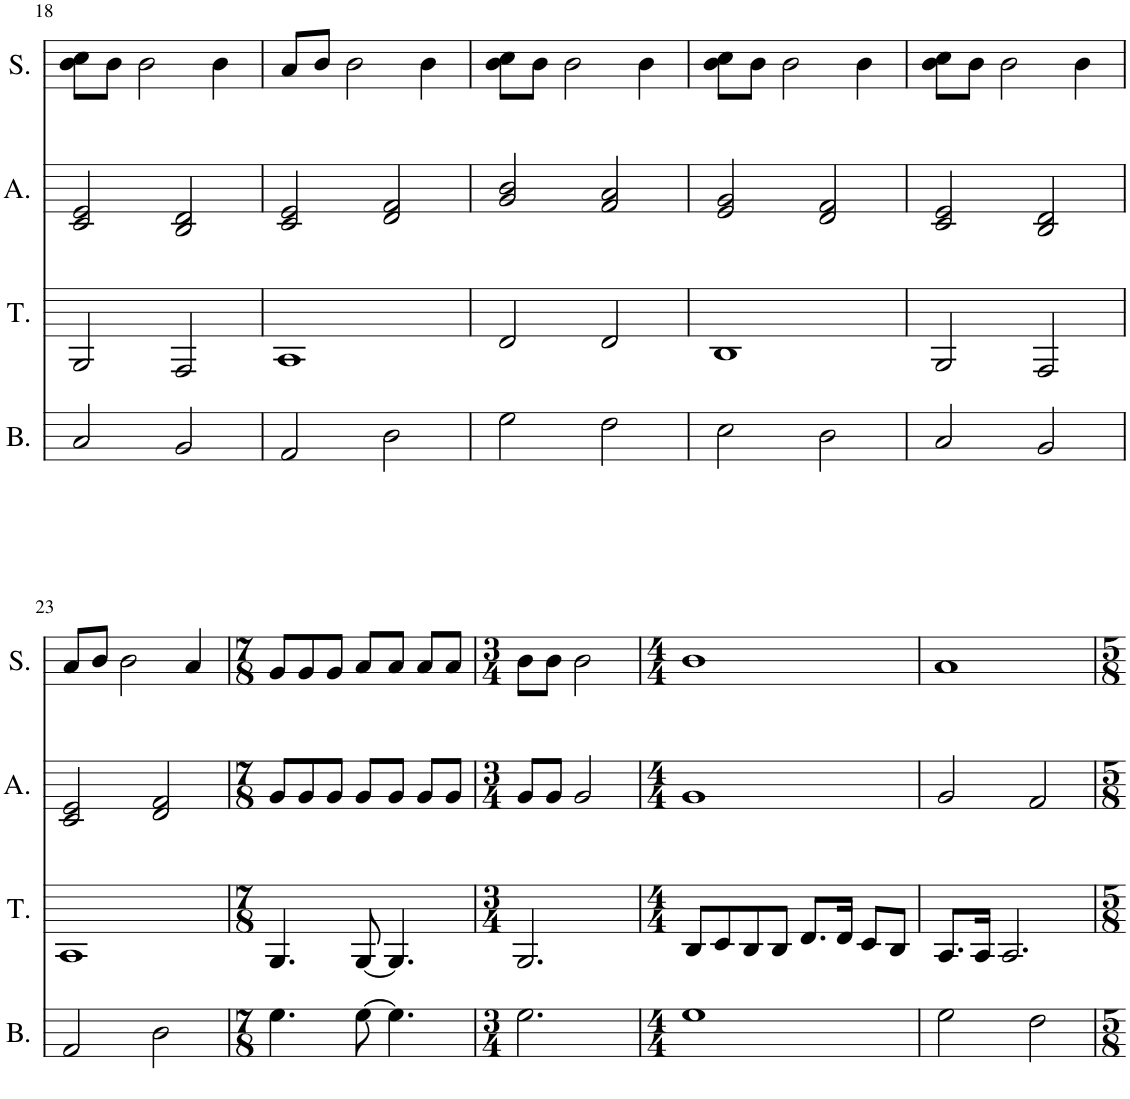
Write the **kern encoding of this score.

**kern	**kern	**kern	**kern
*part4	*part3	*part2	*part1
*staff4	*staff3	*staff2	*staff1
*I"Bass	*I"Tenor	*I"Alto	*I"Soprano
*I'B.	*I'T.	*I'A.	*I'S.
!!LO:PB:g=z
*clefF4	*clefG2	*clefG2	*clefG2
*k[f#]	*k[f#]	*k[f#]	*k[f#]
*M4/4	*M4/4	*M4/4	*M4/4
=18	=18	=18	=18
2C/	2G/	2c/ 2e/	8b\ 8cc\L
.	.	.	8b\J
.	.	.	2b\
2BB/	2F#/	2B/ 2d/	.
.	.	.	4b\
=19	=19	=19	=19
2AA/	1A	2c/ 2e/	8a/L
.	.	.	8b/J
.	.	.	2b\
2D\	.	2d/ 2f#/	.
.	.	.	4b\
=20	=20	=20	=20
2G\	2d/	2g/ 2b/	8b\ 8cc\L
.	.	.	8b\J
.	.	.	2b\
2F#\	2d/	2f#/ 2a/	.
.	.	.	4b\
=21	=21	=21	=21
2E\	1B	2e/ 2g/	8b\ 8cc\L
.	.	.	8b\J
.	.	.	2b\
2D\	.	2d/ 2f#/	.
.	.	.	4b\
=22	=22	=22	=22
2C/	2G/	2c/ 2e/	8b\ 8cc\L
.	.	.	8b\J
.	.	.	2b\
2BB/	2F#/	2B/ 2d/	.
.	.	.	4b\
!!LO:LB:g=z
=23	=23	=23	=23
2AA/	1A	2c/ 2e/	8a/L
.	.	.	8b/J
.	.	.	2b\
2D\	.	2d/ 2f#/	.
.	.	.	4a/
=24	=24	=24	=24
*M7/8	*M7/8	*M7/8	*M7/8
4.G\	4.G/	8g/L	8g/L
.	.	8g/	8g/
.	.	8g/J	8g/J
[8G\	[8G/	8g/L	8a/L
4.G\]	4.G/]	8g/J	8a/J
.	.	8g/L	8a/L
.	.	8g/J	8a/J
=25	=25	=25	=25
*M3/4	*M3/4	*M3/4	*M3/4
2.G\	2.G/	8g/L	8b\L
.	.	8g/J	8b\J
.	.	2g/	2b\
=26	=26	=26	=26
*M4/4	*M4/4	*M4/4	*M4/4
1G	8B/L	1g	1b
.	8c/	.	.
.	8B/	.	.
.	8B/J	.	.
.	8.d/L	.	.
.	16d/Jk	.	.
.	8c/L	.	.
.	8B/J	.	.
=27	=27	=27	=27
2G\	8.A/L	2g/	1a
.	16A/Jk	.	.
.	2.A/	.	.
2F#\	.	2f#/	.
=	=	=	=
*-	*-	*-	*-
